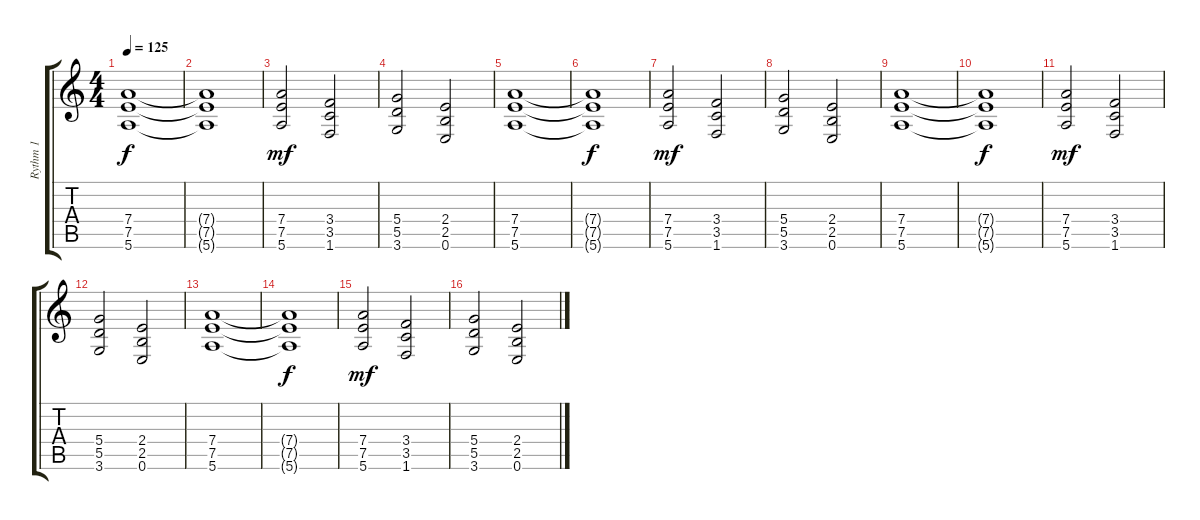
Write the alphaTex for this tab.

\track ("Rythm 1" "Rythm 1") {instrument overdrivenguitar}
\staff {score tabs}
\tuning (E4 B3 G3 D3 A2 E2) {hide}
\ts (4 4)
\tempo 125
\clef g2
\ks c
(7.4{t} 7.5{t} 5.6{t}).1{dy f} |
(7.4{t} 7.5{t} 5.6{t}).1 |
(7.4 7.5 5.6).2{dy mf} (3.4 3.5 1.6).2 |
(5.4 5.5 3.6).2 (2.4 2.5 0.6).2 |
(7.4 7.5 5.6).1 |
(7.4{t} 7.5{t} 5.6{t}).1{dy f} |
(7.4 7.5 5.6).2{dy mf} (3.4 3.5 1.6).2 |
(5.4 5.5 3.6).2 (2.4 2.5 0.6).2 |
(7.4 7.5 5.6).1 |
(7.4{t} 7.5{t} 5.6{t}).1{dy f} |
(7.4 7.5 5.6).2{dy mf} (3.4 3.5 1.6).2 |
(5.4 5.5 3.6).2 (2.4 2.5 0.6).2 |
(7.4 7.5 5.6).1 |
(7.4{t} 7.5{t} 5.6{t}).1{dy f} |
(7.4 7.5 5.6).2{dy mf} (3.4 3.5 1.6).2 |
(5.4 5.5 3.6).2 (2.4 2.5 0.6).2
